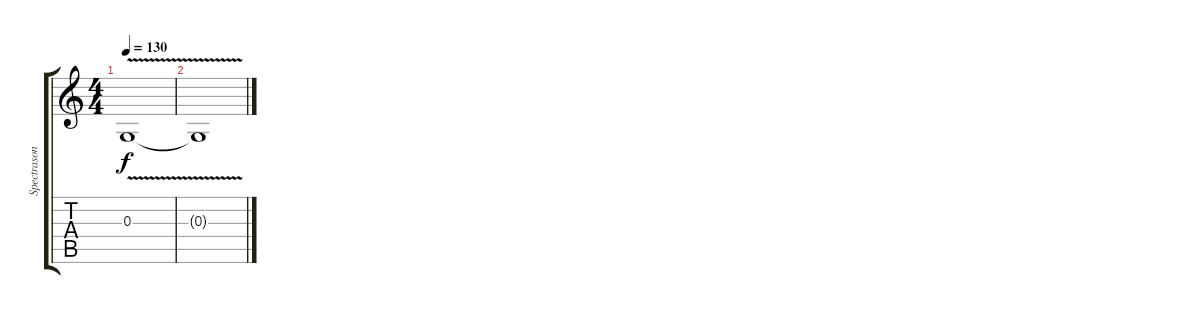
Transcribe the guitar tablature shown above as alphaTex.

\track ("Spectrasonics Omnisphere" "Spectrason") {instrument synthstrings1}
\staff {score tabs}
\tuning (E4 B3 G3 D3 A2 E2) {hide}
\ts (4 4)
\tempo 130
\clef g2
\ks c
0.3{v}.1{dy f} |
0.3{t}.1
